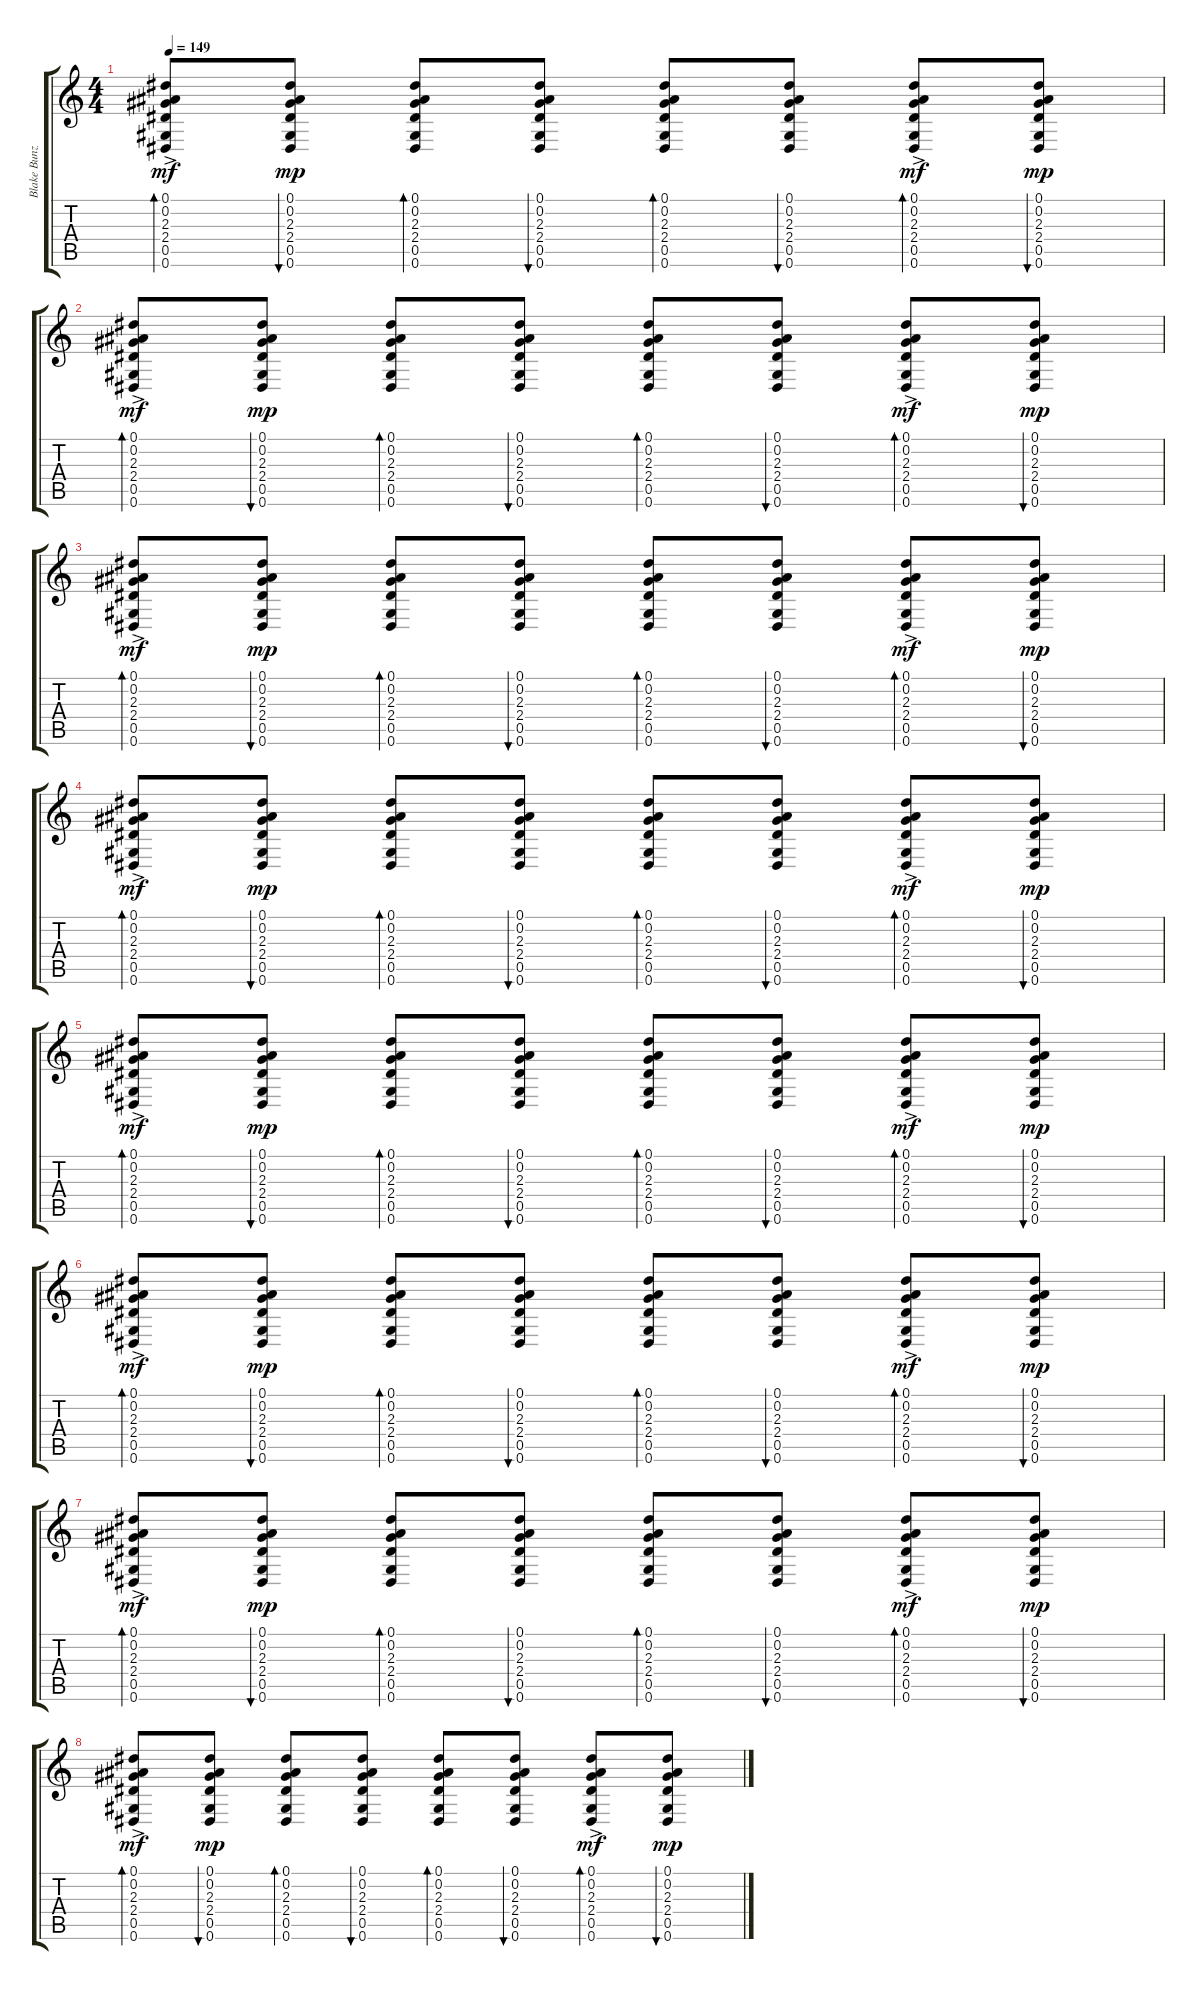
\track ("Blake Bunzel" "Blake Bunz") {instrument acousticguitarsteel}
\staff {score tabs}
\tuning (Eb4 Bb3 Gb3 Db3 Ab2 Eb2) {hide}
\ts (4 4)
\tempo 149
\clef g2
\ks c
(0.1{ac} 0.2{ac} 2.3{ac} 2.4{ac} 0.5{ac} 0.6{ac}).8{bd 60 dy mf} (0.1 0.2 2.3 2.4 0.5 0.6).8{bu 60 dy mp} (0.1 0.2 2.3 2.4 0.5 0.6).8{bd 60} (0.1 0.2 2.3 2.4 0.5 0.6).8{bu 60} (0.1 0.2 2.3 2.4 0.5 0.6).8{bd 60} (0.1 0.2 2.3 2.4 0.5 0.6).8{bu 60} (0.1{ac} 0.2{ac} 2.3{ac} 2.4{ac} 0.5{ac} 0.6{ac}).8{bd 60 dy mf} (0.1 0.2 2.3 2.4 0.5 0.6).8{bu 60 dy mp} |
(0.1{ac} 0.2{ac} 2.3{ac} 2.4{ac} 0.5{ac} 0.6{ac}).8{bd 60 dy mf} (0.1 0.2 2.3 2.4 0.5 0.6).8{bu 60 dy mp} (0.1 0.2 2.3 2.4 0.5 0.6).8{bd 60} (0.1 0.2 2.3 2.4 0.5 0.6).8{bu 60} (0.1 0.2 2.3 2.4 0.5 0.6).8{bd 60} (0.1 0.2 2.3 2.4 0.5 0.6).8{bu 60} (0.1{ac} 0.2{ac} 2.3{ac} 2.4{ac} 0.5{ac} 0.6{ac}).8{bd 60 dy mf} (0.1 0.2 2.3 2.4 0.5 0.6).8{bu 60 dy mp} |
(0.1{ac} 0.2{ac} 2.3{ac} 2.4{ac} 0.5{ac} 0.6{ac}).8{bd 60 dy mf} (0.1 0.2 2.3 2.4 0.5 0.6).8{bu 60 dy mp} (0.1 0.2 2.3 2.4 0.5 0.6).8{bd 60} (0.1 0.2 2.3 2.4 0.5 0.6).8{bu 60} (0.1 0.2 2.3 2.4 0.5 0.6).8{bd 60} (0.1 0.2 2.3 2.4 0.5 0.6).8{bu 60} (0.1{ac} 0.2{ac} 2.3{ac} 2.4{ac} 0.5{ac} 0.6{ac}).8{bd 60 dy mf} (0.1 0.2 2.3 2.4 0.5 0.6).8{bu 60 dy mp} |
(0.1{ac} 0.2{ac} 2.3{ac} 2.4{ac} 0.5{ac} 0.6{ac}).8{bd 60 dy mf} (0.1 0.2 2.3 2.4 0.5 0.6).8{bu 60 dy mp} (0.1 0.2 2.3 2.4 0.5 0.6).8{bd 60} (0.1 0.2 2.3 2.4 0.5 0.6).8{bu 60} (0.1 0.2 2.3 2.4 0.5 0.6).8{bd 60} (0.1 0.2 2.3 2.4 0.5 0.6).8{bu 60} (0.1{ac} 0.2{ac} 2.3{ac} 2.4{ac} 0.5{ac} 0.6{ac}).8{bd 60 dy mf} (0.1 0.2 2.3 2.4 0.5 0.6).8{bu 60 dy mp} |
(0.1{ac} 0.2{ac} 2.3{ac} 2.4{ac} 0.5{ac} 0.6{ac}).8{bd 60 dy mf} (0.1 0.2 2.3 2.4 0.5 0.6).8{bu 60 dy mp} (0.1 0.2 2.3 2.4 0.5 0.6).8{bd 60} (0.1 0.2 2.3 2.4 0.5 0.6).8{bu 60} (0.1 0.2 2.3 2.4 0.5 0.6).8{bd 60} (0.1 0.2 2.3 2.4 0.5 0.6).8{bu 60} (0.1{ac} 0.2{ac} 2.3{ac} 2.4{ac} 0.5{ac} 0.6{ac}).8{bd 60 dy mf} (0.1 0.2 2.3 2.4 0.5 0.6).8{bu 60 dy mp} |
(0.1{ac} 0.2{ac} 2.3{ac} 2.4{ac} 0.5{ac} 0.6{ac}).8{bd 60 dy mf} (0.1 0.2 2.3 2.4 0.5 0.6).8{bu 60 dy mp} (0.1 0.2 2.3 2.4 0.5 0.6).8{bd 60} (0.1 0.2 2.3 2.4 0.5 0.6).8{bu 60} (0.1 0.2 2.3 2.4 0.5 0.6).8{bd 60} (0.1 0.2 2.3 2.4 0.5 0.6).8{bu 60} (0.1{ac} 0.2{ac} 2.3{ac} 2.4{ac} 0.5{ac} 0.6{ac}).8{bd 60 dy mf} (0.1 0.2 2.3 2.4 0.5 0.6).8{bu 60 dy mp} |
(0.1{ac} 0.2{ac} 2.3{ac} 2.4{ac} 0.5{ac} 0.6{ac}).8{bd 60 dy mf} (0.1 0.2 2.3 2.4 0.5 0.6).8{bu 60 dy mp} (0.1 0.2 2.3 2.4 0.5 0.6).8{bd 60} (0.1 0.2 2.3 2.4 0.5 0.6).8{bu 60} (0.1 0.2 2.3 2.4 0.5 0.6).8{bd 60} (0.1 0.2 2.3 2.4 0.5 0.6).8{bu 60} (0.1{ac} 0.2{ac} 2.3{ac} 2.4{ac} 0.5{ac} 0.6{ac}).8{bd 60 dy mf} (0.1 0.2 2.3 2.4 0.5 0.6).8{bu 60 dy mp} |
(0.1{ac} 0.2{ac} 2.3{ac} 2.4{ac} 0.5{ac} 0.6{ac}).8{bd 60 dy mf} (0.1 0.2 2.3 2.4 0.5 0.6).8{bu 60 dy mp} (0.1 0.2 2.3 2.4 0.5 0.6).8{bd 60} (0.1 0.2 2.3 2.4 0.5 0.6).8{bu 60} (0.1 0.2 2.3 2.4 0.5 0.6).8{bd 60} (0.1 0.2 2.3 2.4 0.5 0.6).8{bu 60} (0.1{ac} 0.2{ac} 2.3{ac} 2.4{ac} 0.5{ac} 0.6{ac}).8{bd 60 dy mf} (0.1 0.2 2.3 2.4 0.5 0.6).8{bu 60 dy mp}
